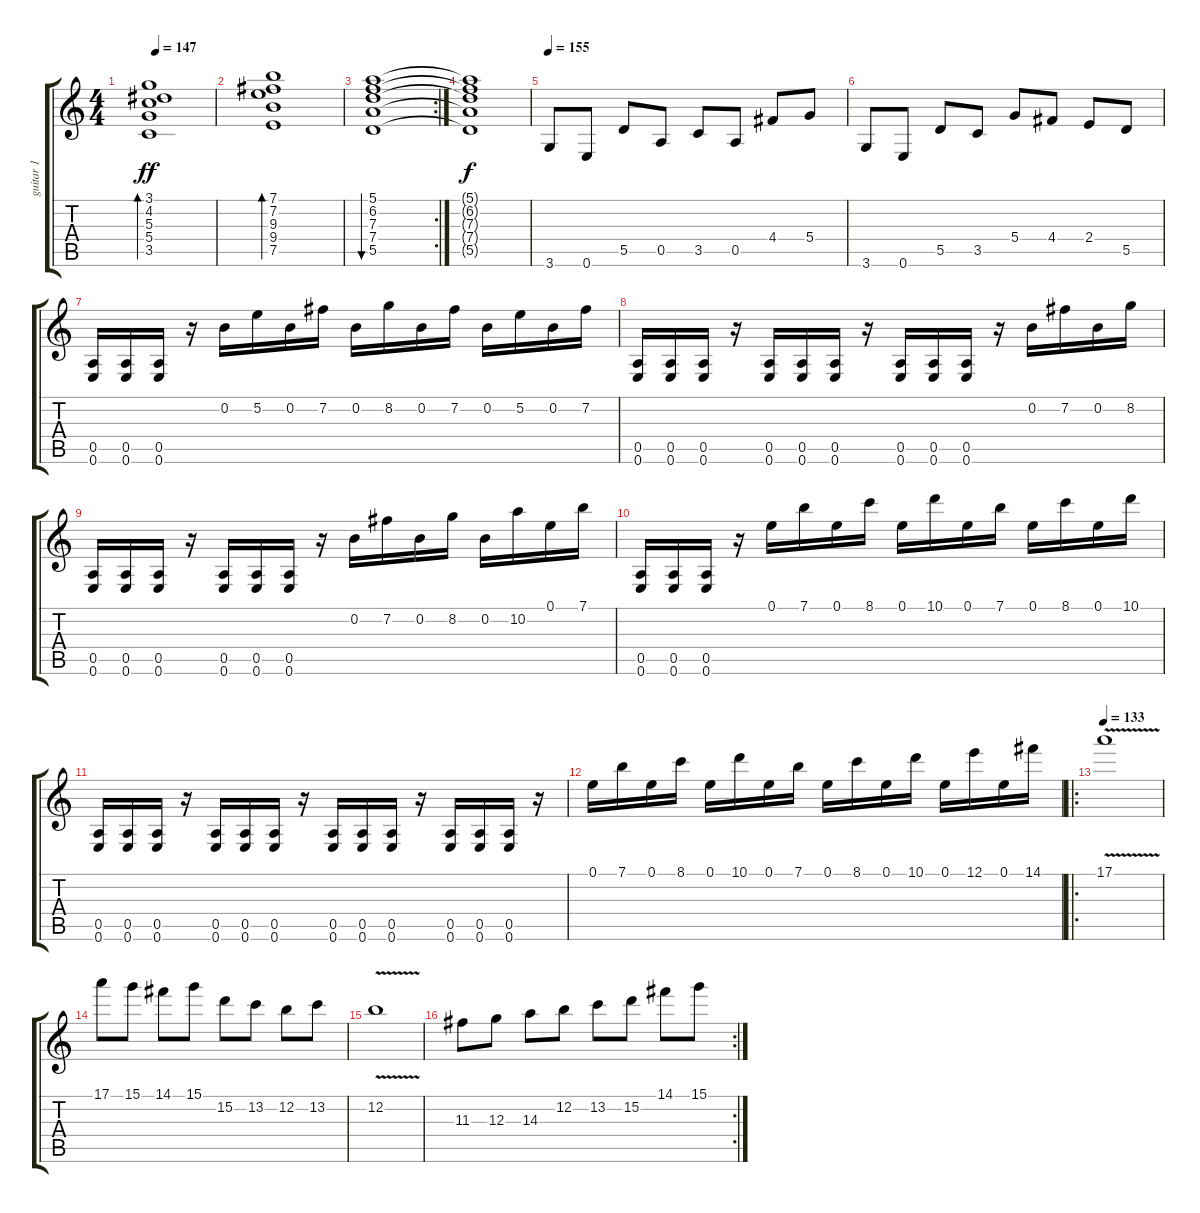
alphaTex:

\track ("guitar 1" "guitar 1") {instrument distortionguitar}
\staff {score tabs}
\tuning (E4 B3 G3 D3 A2 E2) {hide}
\ts (4 4)
\tempo 147
\clef g2
\ks c
(3.1 4.2 5.3 5.4 3.5).1{bd 480 dy ff} |
(7.1 7.2 9.3 9.4 7.5).1{bd 480 instrument acousticguitarsteel} |
\rc 2
(5.1 6.2 7.3 7.4 5.5).1{bu 480} |
(5.1{t} 6.2{t} 7.3{t} 7.4{t} 5.5{t}).1{dy f} |
\tempo 155
3.6.8{instrument distortionguitar} 0.6.8 5.5.8 0.5.8 3.5.8 0.5.8 4.4.8 5.4.8 |
3.6.8 0.6.8 5.5.8 3.5.8 5.4.8 4.4.8 2.4.8 5.5.8 |
(0.5 0.6).16 (0.5 0.6).16 (0.5 0.6).16 r.16 0.2.16 5.2.16 0.2.16 7.2.16 0.2.16 8.2.16 0.2.16 7.2.16 0.2.16 5.2.16 0.2.16 7.2.16 |
(0.5 0.6).16 (0.5 0.6).16 (0.5 0.6).16 r.16 (0.5 0.6).16 (0.5 0.6).16 (0.5 0.6).16 r.16 (0.5 0.6).16 (0.5 0.6).16 (0.5 0.6).16 r.16 0.2.16 7.2.16 0.2.16 8.2.16 |
(0.5 0.6).16 (0.5 0.6).16 (0.5 0.6).16 r.16 (0.5 0.6).16 (0.5 0.6).16 (0.5 0.6).16 r.16 0.2.16 7.2.16 0.2.16 8.2.16 0.2.16 10.2.16 0.1.16 7.1.16 |
(0.5 0.6).16 (0.5 0.6).16 (0.5 0.6).16 r.16 0.1.16 7.1.16 0.1.16 8.1.16 0.1.16 10.1.16 0.1.16 7.1.16 0.1.16 8.1.16 0.1.16 10.1.16 |
(0.5 0.6).16 (0.5 0.6).16 (0.5 0.6).16 r.16 (0.5 0.6).16 (0.5 0.6).16 (0.5 0.6).16 r.16 (0.5 0.6).16 (0.5 0.6).16 (0.5 0.6).16 r.16 (0.5 0.6).16 (0.5 0.6).16 (0.5 0.6).16 r.16 |
0.1.16 7.1.16 0.1.16 8.1.16 0.1.16 10.1.16 0.1.16 7.1.16 0.1.16 8.1.16 0.1.16 10.1.16 0.1.16 12.1.16 0.1.16 14.1.16 |
\ro
\tempo 133
17.1{v}.1 |
17.1.8 15.1.8 14.1.8 15.1.8 15.2.8 13.2.8 12.2.8 13.2.8 |
12.2{v}.1 |
\rc 2
11.3.8 12.3.8 14.3.8 12.2.8 13.2.8 15.2.8 14.1.8 15.1.8
